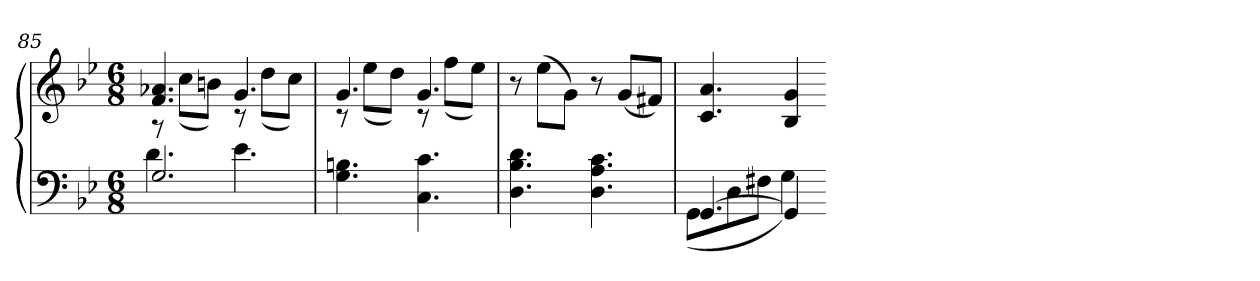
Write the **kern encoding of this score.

**kern	**kern
*part1	*part1
*staff2	*staff1
*clefF4	*clefG2
*k[b-e-]	*k[b-e-]
*g:	*g:
*M6/8	*M6/8
=85	=85
*^	*^
2.G	4.d	4.f 4.a-X	8r
.	.	.	(8ccL
.	.	.	8bnJ)
.	4.e-	4.g	8r
.	.	.	(8ddL
.	.	.	8ccJ)
*v	*v	*	*
=86	=86	=86
4.G 4.Bn	4.g	8r
.	.	(8ee-L
.	.	8ddJ)
4.C 4.c	4.g	8r
.	.	(8ffL
.	.	8ee-J)
*	*v	*v
=87	=87
4.D 4.B- 4.d	8r
.	(8ee-L
.	8gJ)
4.D 4.A 4.c	8r
.	(8gL
.	8f#XJ)
=88	=88
*^	*
[4.GG	(8GGL	4.c 4.a
.	8D	.
.	8F#XJ	.
4GG]	4G)	4B- 4g
*v	*v	*
=-	=-
*-	*-
